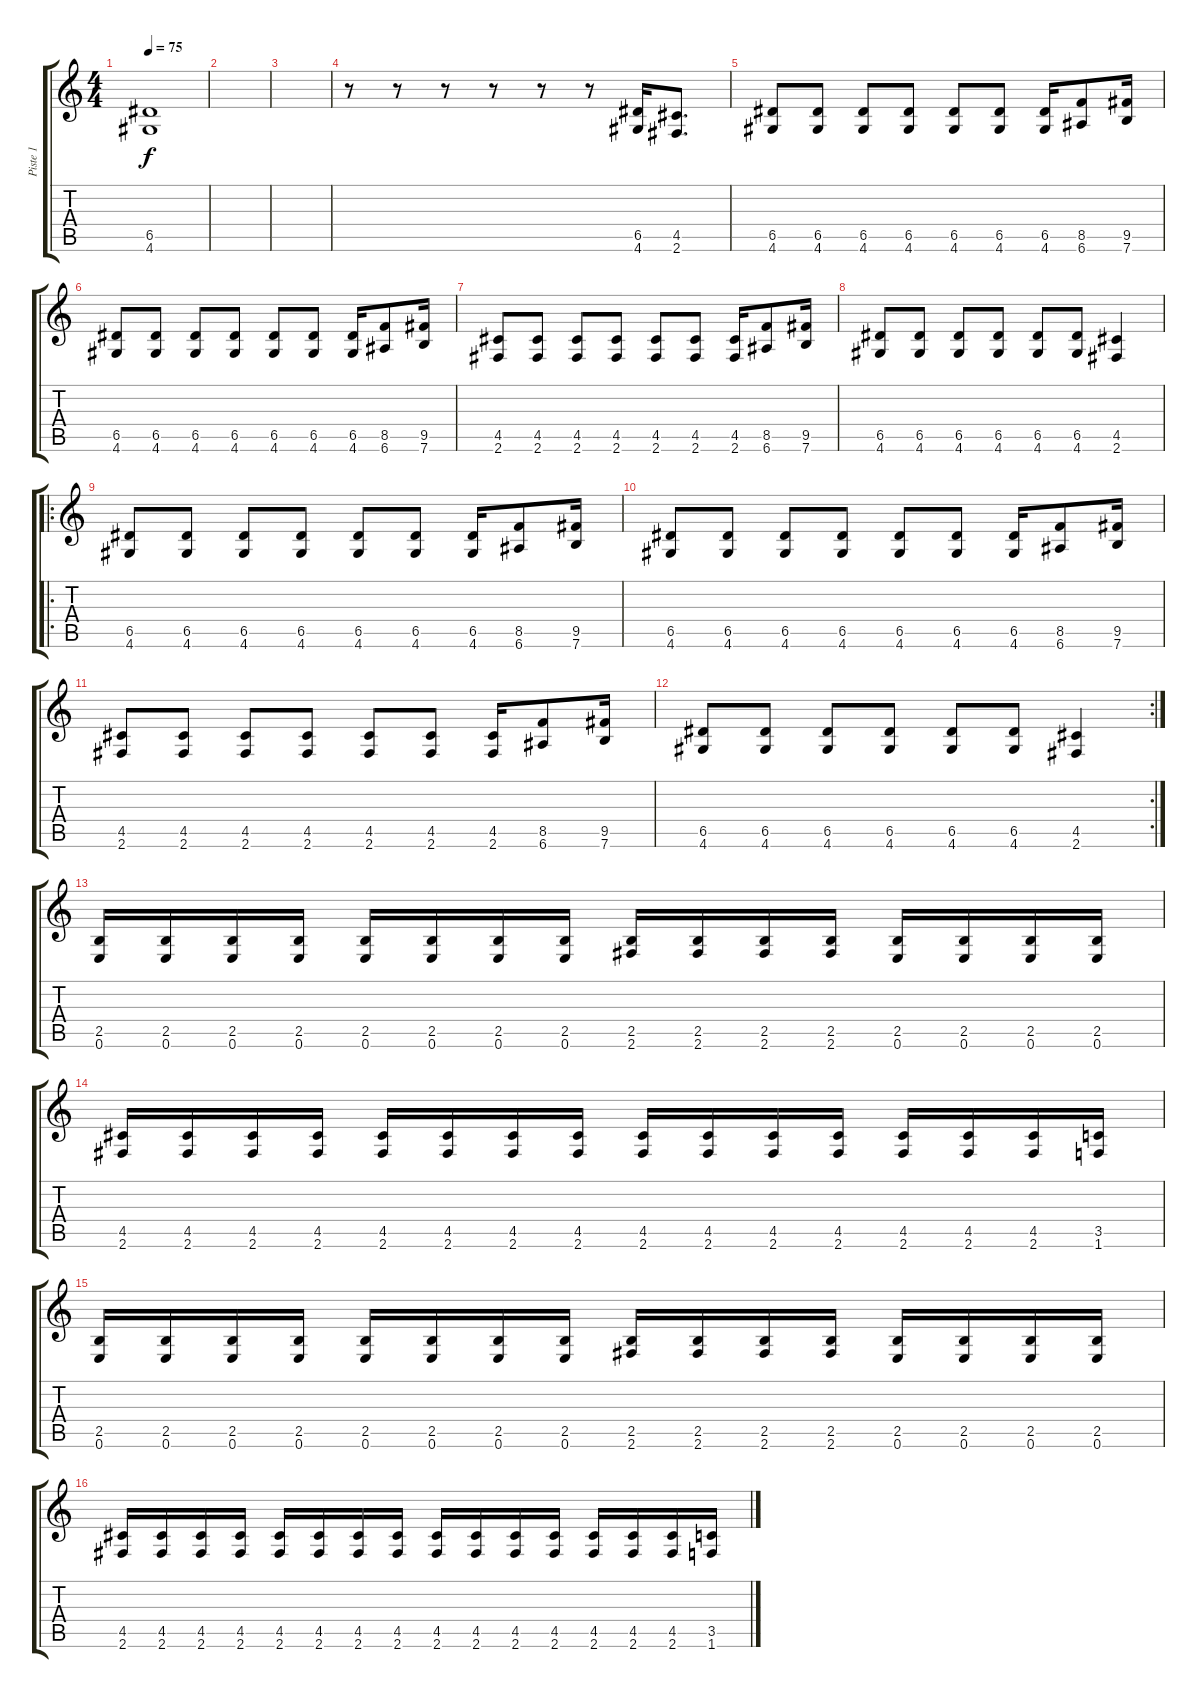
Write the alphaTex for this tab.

\track ("Piste 1" "Piste 1") {instrument distortionguitar}
\staff {score tabs}
\tuning (E4 B3 G3 D3 A2 E2) {hide}
\ts (4 4)
\tempo 75
\clef g2
\ks c
(6.5 4.6).1{dy f} |
|
|
r.8 r.8 r.8 r.8 r.8 r.8 (6.5 4.6).16 (4.5 2.6).8{d} |
(6.5 4.6).8 (6.5 4.6).8 (6.5 4.6).8 (6.5 4.6).8 (6.5 4.6).8 (6.5 4.6).8 (6.5 4.6).16 (8.5 6.6).8 (9.5 7.6).16 |
(6.5 4.6).8 (6.5 4.6).8 (6.5 4.6).8 (6.5 4.6).8 (6.5 4.6).8 (6.5 4.6).8 (6.5 4.6).16 (8.5 6.6).8 (9.5 7.6).16 |
(4.5 2.6).8 (4.5 2.6).8 (4.5 2.6).8 (4.5 2.6).8 (4.5 2.6).8 (4.5 2.6).8 (4.5 2.6).16 (8.5 6.6).8 (9.5 7.6).16 |
(6.5 4.6).8 (6.5 4.6).8 (6.5 4.6).8 (6.5 4.6).8 (6.5 4.6).8 (6.5 4.6).8 (4.5 2.6).4 |
\ro
(6.5 4.6).8 (6.5 4.6).8 (6.5 4.6).8 (6.5 4.6).8 (6.5 4.6).8 (6.5 4.6).8 (6.5 4.6).16 (8.5 6.6).8 (9.5 7.6).16 |
(6.5 4.6).8 (6.5 4.6).8 (6.5 4.6).8 (6.5 4.6).8 (6.5 4.6).8 (6.5 4.6).8 (6.5 4.6).16 (8.5 6.6).8 (9.5 7.6).16 |
(4.5 2.6).8 (4.5 2.6).8 (4.5 2.6).8 (4.5 2.6).8 (4.5 2.6).8 (4.5 2.6).8 (4.5 2.6).16 (8.5 6.6).8 (9.5 7.6).16 |
\rc 2
(6.5 4.6).8 (6.5 4.6).8 (6.5 4.6).8 (6.5 4.6).8 (6.5 4.6).8 (6.5 4.6).8 (4.5 2.6).4 |
(2.5 0.6).16 (2.5 0.6).16 (2.5 0.6).16 (2.5 0.6).16 (2.5 0.6).16 (2.5 0.6).16 (2.5 0.6).16 (2.5 0.6).16 (2.5 2.6).16 (2.5 2.6).16 (2.5 2.6).16 (2.5 2.6).16 (2.5 0.6).16 (2.5 0.6).16 (2.5 0.6).16 (2.5 0.6).16 |
(4.5 2.6).16 (4.5 2.6).16 (4.5 2.6).16 (4.5 2.6).16 (4.5 2.6).16 (4.5 2.6).16 (4.5 2.6).16 (4.5 2.6).16 (4.5 2.6).16 (4.5 2.6).16 (4.5 2.6).16 (4.5 2.6).16 (4.5 2.6).16 (4.5 2.6).16 (4.5 2.6).16 (3.5 1.6).16 |
(2.5 0.6).16 (2.5 0.6).16 (2.5 0.6).16 (2.5 0.6).16 (2.5 0.6).16 (2.5 0.6).16 (2.5 0.6).16 (2.5 0.6).16 (2.5 2.6).16 (2.5 2.6).16 (2.5 2.6).16 (2.5 2.6).16 (2.5 0.6).16 (2.5 0.6).16 (2.5 0.6).16 (2.5 0.6).16 |
(4.5 2.6).16 (4.5 2.6).16 (4.5 2.6).16 (4.5 2.6).16 (4.5 2.6).16 (4.5 2.6).16 (4.5 2.6).16 (4.5 2.6).16 (4.5 2.6).16 (4.5 2.6).16 (4.5 2.6).16 (4.5 2.6).16 (4.5 2.6).16 (4.5 2.6).16 (4.5 2.6).16 (3.5 1.6).16
